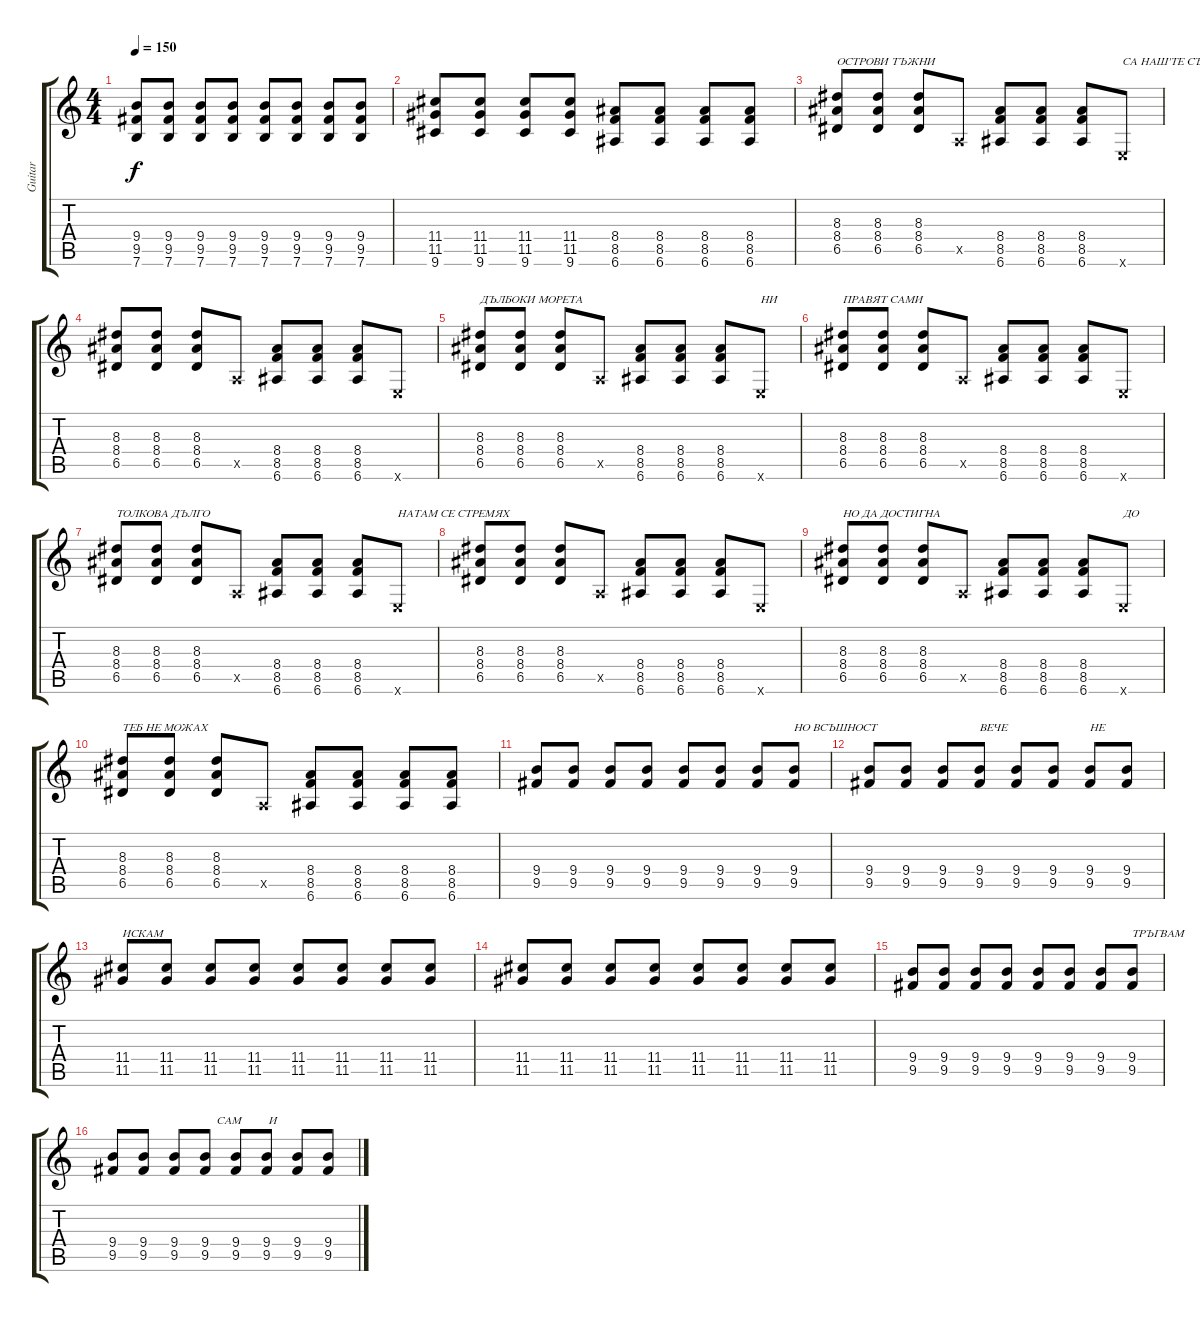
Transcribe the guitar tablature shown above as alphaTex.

\track ("Guitar" "Guitar") {instrument acousticguitarnylon}
\staff {score tabs}
\tuning (E4 B3 G3 D3 A2 E2) {hide}
\ts (4 4)
\tempo 150
\clef g2
\ks c
(9.4 9.5 7.6).8{dy f} (9.4 9.5 7.6).8 (9.4 9.5 7.6).8 (9.4 9.5 7.6).8 (9.4 9.5 7.6).8 (9.4 9.5 7.6).8 (9.4 9.5 7.6).8 (9.4 9.5 7.6).8 |
(11.4 11.5 9.6).8 (11.4 11.5 9.6).8 (11.4 11.5 9.6).8 (11.4 11.5 9.6).8 (8.4 8.5 6.6).8 (8.4 8.5 6.6).8 (8.4 8.5 6.6).8 (8.4 8.5 6.6).8 |
(8.3 8.4 6.5).8{txt "ОСТРОВИ ТЪЖНИ"} (8.3 8.4 6.5).8 (8.3 8.4 6.5).8 0.5{x}.8 (8.4 8.5 6.6).8 (8.4 8.5 6.6).8 (8.4 8.5 6.6).8 0.6{x}.8{txt "СА НАШ'ТЕ СЪДБИ"} |
(8.3 8.4 6.5).8 (8.3 8.4 6.5).8 (8.3 8.4 6.5).8 0.5{x}.8 (8.4 8.5 6.6).8 (8.4 8.5 6.6).8 (8.4 8.5 6.6).8 0.6{x}.8 |
(8.3 8.4 6.5).8{txt "ДЪЛБОКИ МОРЕТА"} (8.3 8.4 6.5).8 (8.3 8.4 6.5).8 0.5{x}.8 (8.4 8.5 6.6).8 (8.4 8.5 6.6).8 (8.4 8.5 6.6).8 0.6{x}.8{txt "НИ "} |
(8.3 8.4 6.5).8{txt "ПРАВЯТ САМИ"} (8.3 8.4 6.5).8 (8.3 8.4 6.5).8 0.5{x}.8 (8.4 8.5 6.6).8 (8.4 8.5 6.6).8 (8.4 8.5 6.6).8 0.6{x}.8 |
(8.3 8.4 6.5).8{txt "ТОЛКОВА ДЪЛГО"} (8.3 8.4 6.5).8 (8.3 8.4 6.5).8 0.5{x}.8 (8.4 8.5 6.6).8 (8.4 8.5 6.6).8 (8.4 8.5 6.6).8 0.6{x}.8{txt "НАТАМ СЕ СТРЕМЯХ"} |
(8.3 8.4 6.5).8 (8.3 8.4 6.5).8 (8.3 8.4 6.5).8 0.5{x}.8 (8.4 8.5 6.6).8 (8.4 8.5 6.6).8 (8.4 8.5 6.6).8 0.6{x}.8 |
(8.3 8.4 6.5).8{txt "НО ДА ДОСТИГНА"} (8.3 8.4 6.5).8 (8.3 8.4 6.5).8 0.5{x}.8 (8.4 8.5 6.6).8 (8.4 8.5 6.6).8 (8.4 8.5 6.6).8 0.6{x}.8{txt "ДО"} |
(8.3 8.4 6.5).8{txt "ТЕБ НЕ МОЖАХ"} (8.3 8.4 6.5).8 (8.3 8.4 6.5).8 0.5{x}.8 (8.4 8.5 6.6).8 (8.4 8.5 6.6).8 (8.4 8.5 6.6).8 (8.4 8.5 6.6).8 |
(9.4 9.5).8 (9.4 9.5).8 (9.4 9.5).8 (9.4 9.5).8 (9.4 9.5).8 (9.4 9.5).8 (9.4 9.5).8 (9.4 9.5).8{txt "НО ВСЪШНОСТ"} |
(9.4 9.5).8 (9.4 9.5).8 (9.4 9.5).8 (9.4 9.5).8{txt "ВЕЧЕ "} (9.4 9.5).8 (9.4 9.5).8 (9.4 9.5).8{txt "НЕ"} (9.4 9.5).8 |
(11.4 11.5).8{txt "ИСКАМ"} (11.4 11.5).8 (11.4 11.5).8 (11.4 11.5).8 (11.4 11.5).8 (11.4 11.5).8 (11.4 11.5).8 (11.4 11.5).8 |
(11.4 11.5).8 (11.4 11.5).8 (11.4 11.5).8 (11.4 11.5).8 (11.4 11.5).8 (11.4 11.5).8 (11.4 11.5).8 (11.4 11.5).8 |
(9.4 9.5).8 (9.4 9.5).8 (9.4 9.5).8 (9.4 9.5).8 (9.4 9.5).8 (9.4 9.5).8 (9.4 9.5).8 (9.4 9.5).8{txt "ТРЪГВАМ      СИ"} |
(9.4 9.5).8 (9.4 9.5).8 (9.4 9.5).8 (9.4 9.5).8{txt "    САМ         И"} (9.4 9.5).8 (9.4 9.5).8 (9.4 9.5).8 (9.4 9.5).8
